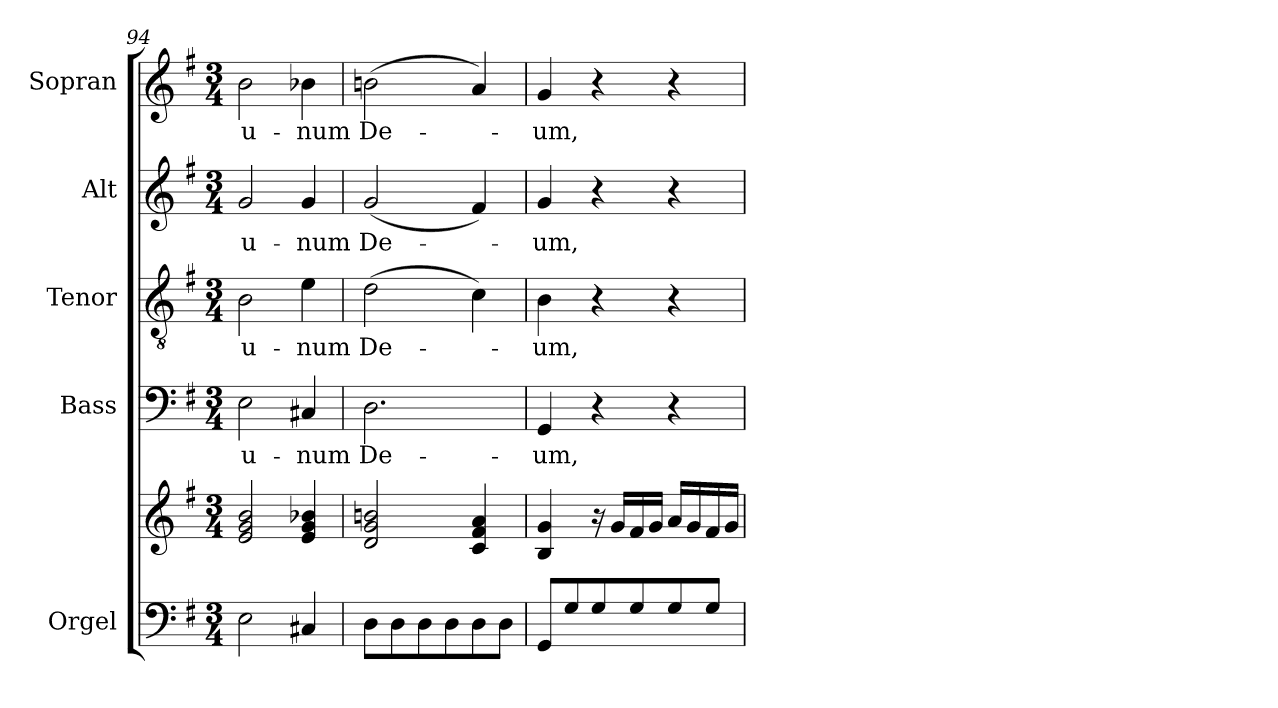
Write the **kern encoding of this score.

**kern	**kern	**kern	**text	**kern	**text	**kern	**text	**kern	**text
*part5	*part5	*part4	*part4	*part3	*part3	*part2	*part2	*part1	*part1
*staff6	*staff5	*staff4	*staff4	*staff3	*staff3	*staff2	*staff2	*staff1	*staff1
*I"Orgel	*	*I"Bass	*	*I"Tenor	*	*I"Alt	*	*I"Sopran	*
*I'Org.	*	*I'B	*	*I'T	*	*I'A	*	*I'S	*
*clefF4	*clefG2	*clefF4	*	*clefGv2	*	*clefG2	*	*clefG2	*
*k[f#]	*k[f#]	*k[f#]	*	*k[f#]	*	*k[f#]	*	*k[f#]	*
*G:	*G:	*G:	*	*G:	*	*G:	*	*G:	*
*M3/4	*M3/4	*M3/4	*	*M3/4	*	*M3/4	*	*M3/4	*
=94	=94	=94	=94	=94	=94	=94	=94	=94	=94
!	!	!	!LO:LY:b	!	!LO:LY:b	!	!LO:LY:b	!	!LO:LY:b
2E\	2e/ 2g/ 2b/	2E\	u-	2B\	u-	2g/	u-	2b\	u-
!	!	!	!LO:LY:b	!	!LO:LY:b	!	!LO:LY:b	!	!LO:LY:b
4C#X/	4e/ 4g/ 4b-X/	4C#X/	-num	4e\	-num	4g/	-num	4b-X\	-num
=95	=95	=95	=95	=95	=95	=95	=95	=95	=95
!	!	!	!LO:LY:b	!	!LO:LY:b	!	!LO:LY:b	!	!LO:LY:b
8D\L	2d/ 2g/ 2bn/	2.D\	De-	(>2d\	De-	(<2g/	De-	(>2bn\	De-
8D\	.	.	.	.	.	.	.	.	.
8D\	.	.	.	.	.	.	.	.	.
8D\	.	.	.	.	.	.	.	.	.
8D\	4c/ 4f#/ 4a/	.	.	4c\)	.	4f#/)	.	4a/)	.
8D\J	.	.	.	.	.	.	.	.	.
=96	=96	=96	=96	=96	=96	=96	=96	=96	=96
!	!	!	!LO:LY:b	!	!LO:LY:b	!	!LO:LY:b	!	!LO:LY:b
8GG/L	4B/ 4g/	4GG/	-um,	4B\	-um,	4g/	-um,	4g/	-um,
8G/	.	.	.	.	.	.	.	.	.
8G/	16r	4r	.	4r	.	4r	.	4r	.
.	16g/LL	.	.	.	.	.	.	.	.
8G/	16f#/	.	.	.	.	.	.	.	.
.	16g/JJ	.	.	.	.	.	.	.	.
8G/	16a/LL	4r	.	4r	.	4r	.	4r	.
.	16g/	.	.	.	.	.	.	.	.
8G/J	16f#/	.	.	.	.	.	.	.	.
.	16g/JJ	.	.	.	.	.	.	.	.
=	=	=	=	=	=	=	=	=	=
*-	*-	*-	*-	*-	*-	*-	*-	*-	*-
